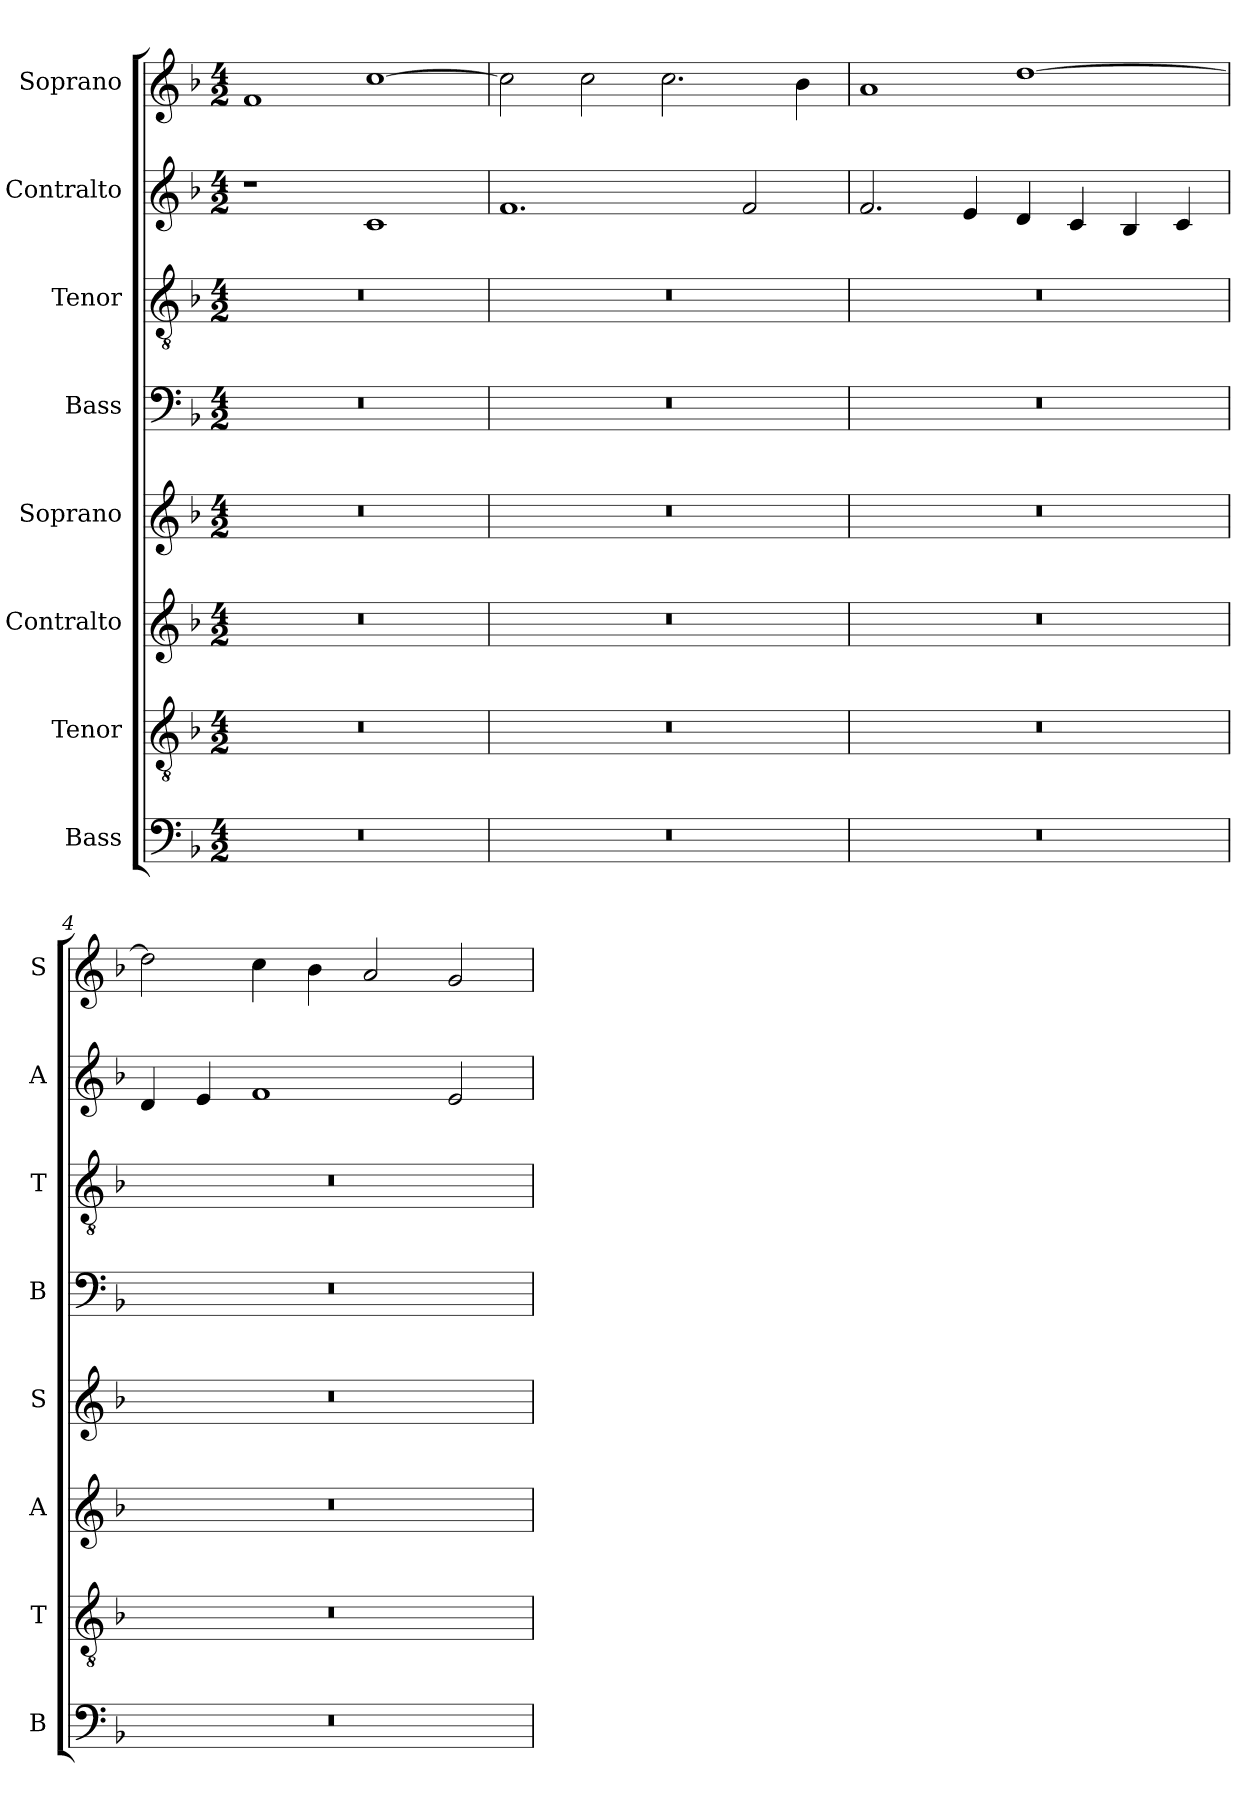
**kern	**kern	**kern	**kern	**kern	**kern	**kern	**kern
*part8	*part7	*part6	*part5	*part4	*part3	*part2	*part1
*staff8	*staff7	*staff6	*staff5	*staff4	*staff3	*staff2	*staff1
*I"Bass	*I"Tenor	*I"Contralto	*I"Soprano	*I"Bass	*I"Tenor	*I"Contralto	*I"Soprano
*I'B	*I'T	*I'A	*I'S	*I'B	*I'T	*I'A	*I'S
*clefF4	*clefGv2	*clefG2	*clefG2	*clefF4	*clefGv2	*clefG2	*clefG2
*k[b-]	*k[b-]	*k[b-]	*k[b-]	*k[b-]	*k[b-]	*k[b-]	*k[b-]
*F:ion	*F:ion	*F:ion	*F:ion	*F:ion	*F:ion	*F:ion	*F:ion
*M4/2	*M4/2	*M4/2	*M4/2	*M4/2	*M4/2	*M4/2	*M4/2
=1	=1	=1	=1	=1	=1	=1	=1
0r	0r	0r	0r	0r	0r	1r	1f
.	.	.	.	.	.	1c	[1cc
=2	=2	=2	=2	=2	=2	=2	=2
0r	0r	0r	0r	0r	0r	1.f	2cc]
.	.	.	.	.	.	.	2cc
.	.	.	.	.	.	.	2.cc
.	.	.	.	.	.	2f	.
.	.	.	.	.	.	.	4b-
=3	=3	=3	=3	=3	=3	=3	=3
0r	0r	0r	0r	0r	0r	2.f	1a
.	.	.	.	.	.	4e	.
.	.	.	.	.	.	4d	[1dd
.	.	.	.	.	.	4c	.
.	.	.	.	.	.	4B-	.
.	.	.	.	.	.	4c	.
=4	=4	=4	=4	=4	=4	=4	=4
0r	0r	0r	0r	0r	0r	4d	2dd]
.	.	.	.	.	.	4e	.
.	.	.	.	.	.	1f	4cc
.	.	.	.	.	.	.	4b-
.	.	.	.	.	.	.	2a
.	.	.	.	.	.	2e	2g
=	=	=	=	=	=	=	=
*-	*-	*-	*-	*-	*-	*-	*-
